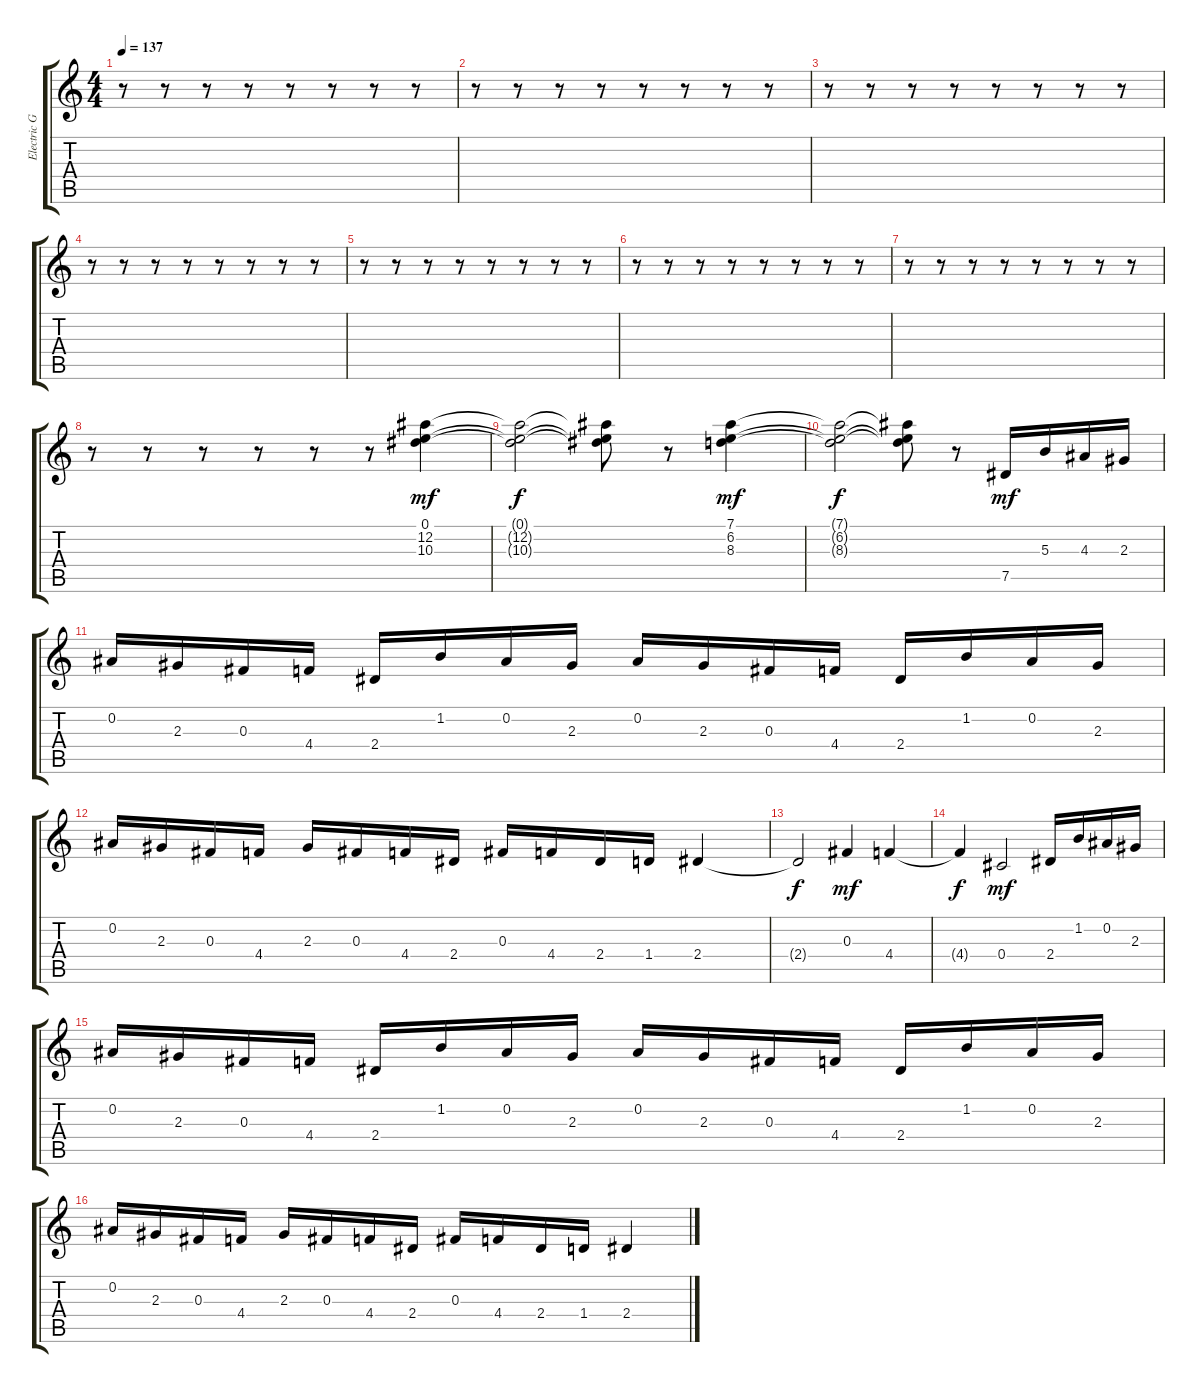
\track ("Electric Guitar 2" "Electric G") {instrument distortionguitar}
\staff {score tabs}
\tuning (Eb4 Bb3 Gb3 Db3 Ab2 Eb2) {hide}
\ts (4 4)
\tempo 137
\clef g2
\ks c
r.8{dy mf} r.8 r.8 r.8 r.8 r.8 r.8 r.8 |
r.8 r.8 r.8 r.8 r.8 r.8 r.8 r.8 |
r.8 r.8 r.8 r.8 r.8 r.8 r.8 r.8 |
r.8 r.8 r.8 r.8 r.8 r.8 r.8 r.8 |
r.8 r.8 r.8 r.8 r.8 r.8 r.8 r.8 |
r.8 r.8 r.8 r.8 r.8 r.8 r.8 r.8 |
r.8 r.8 r.8 r.8 r.8 r.8 r.8 r.8 |
r.8 r.8 r.8 r.8 r.8 r.8 (0.1 12.2 10.3).4 |
(0.1{t} 12.2{t} 10.3{t}).2{dy f} (0.1{t} 12.2{t} 10.3{t}).8 r.8 (7.1 6.2 8.3).4{dy mf} |
(7.1{t} 6.2{t} 8.3{t}).2{dy f} (7.1{t} 6.2{t} 8.3{t}).8 r.8 7.5.16{dy mf} 5.3.16 4.3.16 2.3.16 |
0.2.16 2.3.16 0.3.16 4.4.16 2.4.16 1.2.16 0.2.16 2.3.16 0.2.16 2.3.16 0.3.16 4.4.16 2.4.16 1.2.16 0.2.16 2.3.16 |
0.2.16 2.3.16 0.3.16 4.4.16 2.3.16 0.3.16 4.4.16 2.4.16 0.3.16 4.4.16 2.4.16 1.4.16 2.4.4 |
2.4{t}.2{dy f} 0.3.4{dy mf} 4.4.4 |
4.4{t}.4{dy f} 0.4.2{dy mf} 2.4.16 1.2.16 0.2.16 2.3.16 |
0.2.16 2.3.16 0.3.16 4.4.16 2.4.16 1.2.16 0.2.16 2.3.16 0.2.16 2.3.16 0.3.16 4.4.16 2.4.16 1.2.16 0.2.16 2.3.16 |
0.2.16 2.3.16 0.3.16 4.4.16 2.3.16 0.3.16 4.4.16 2.4.16 0.3.16 4.4.16 2.4.16 1.4.16 2.4.4
